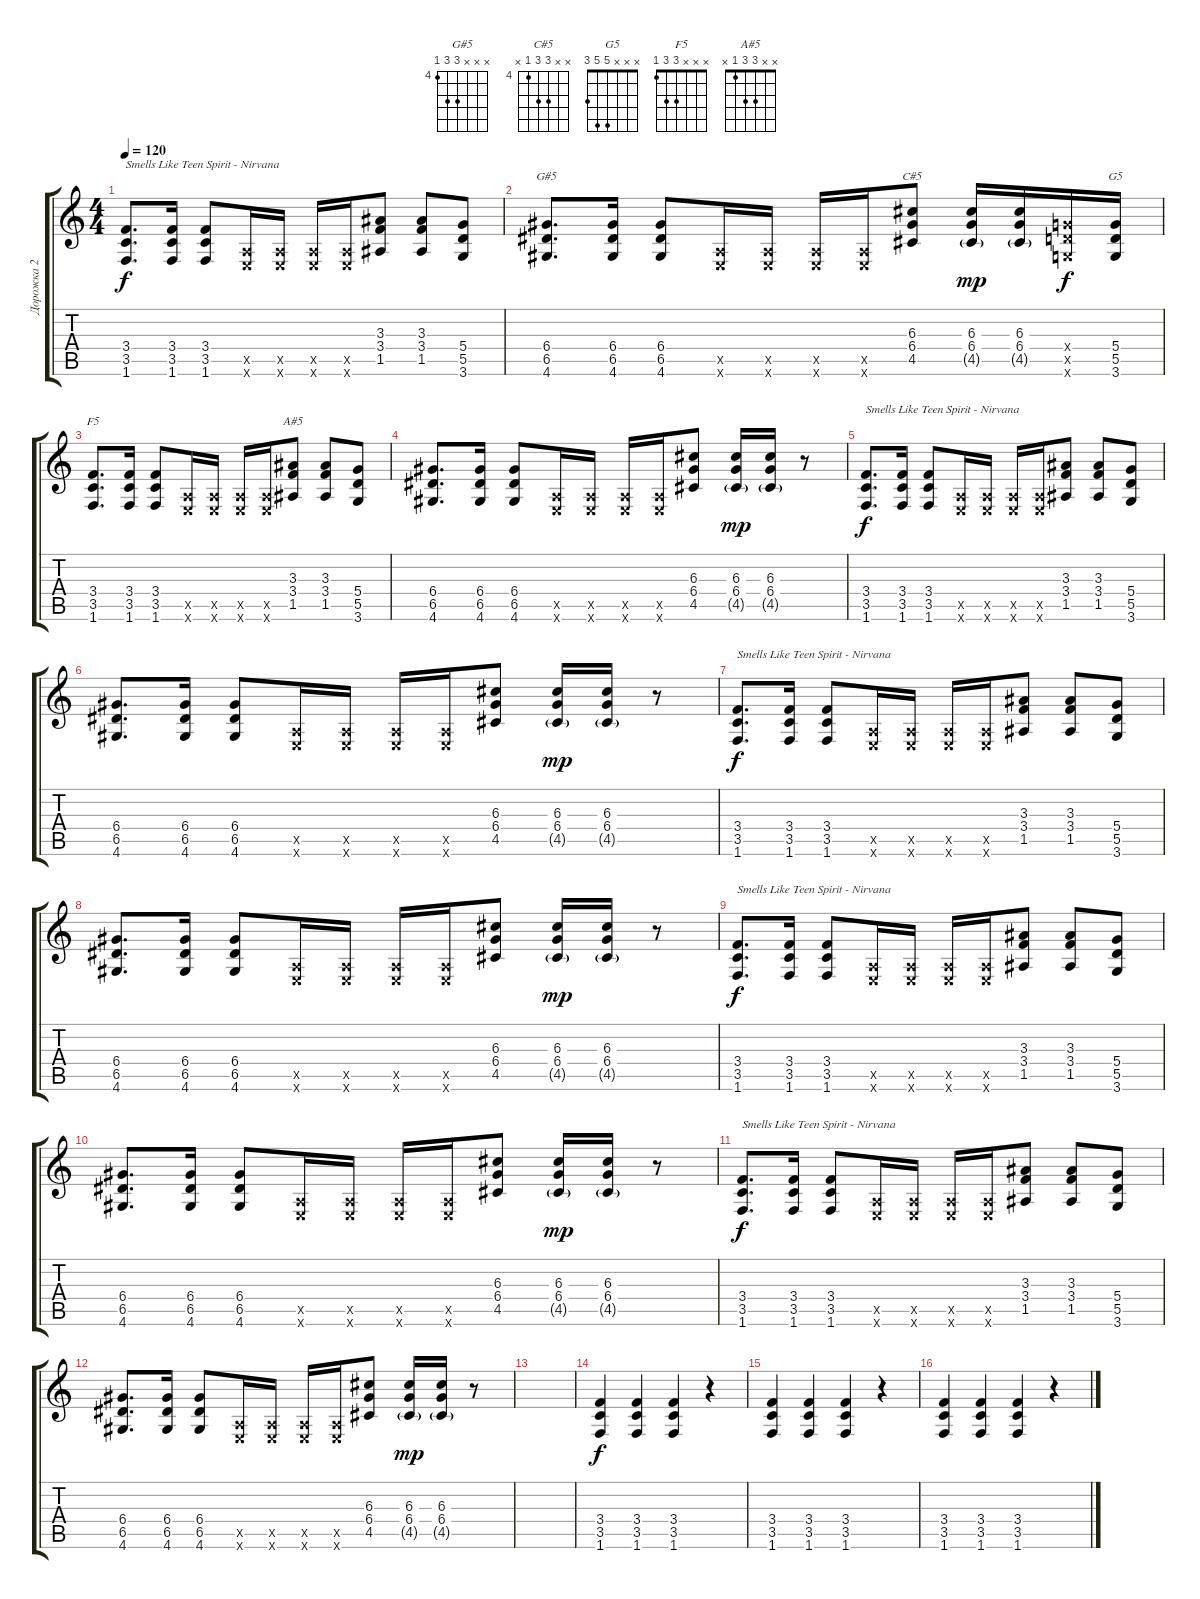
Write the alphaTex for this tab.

\track ("Дорожка 2" "Дорожка 2") {instrument distortionguitar}
\staff {score tabs}
\tuning (E4 B3 G3 D3 A2 E2) {hide}
\chord ("G#5" x x x 6 6 4) {firstfret 4}
\chord ("C#5" x x 6 6 4 x) {firstfret 4}
\chord ("G5" x x x 5 5 3)
\chord ("F5" x x x 3 3 1)
\chord ("A#5" x x 3 3 1 x)
\ts (4 4)
\tempo 120
\clef g2
\ks c
(3.4 3.5 1.6).8{d txt "Smells Like Teen Spirit - Nirvana" dy f} (3.4 3.5 1.6).16 (3.4 3.5 1.6).8 (0.5{x} 0.6{x}).16 (0.5{x} 0.6{x}).16 (0.5{x} 0.6{x}).16 (0.5{x} 0.6{x}).16 (3.3 3.4 1.5).8 (3.3 3.4 1.5).8 (5.4 5.5 3.6).8 |
(6.4 6.5 4.6).8{d ch "G#5"} (6.4 6.5 4.6).16 (6.4 6.5 4.6).8 (0.5{x} 0.6{x}).16 (0.5{x} 0.6{x}).16 (0.5{x} 0.6{x}).16 (0.5{x} 0.6{x}).16 (6.3 6.4 4.5).8{ch "C#5"} (6.3 6.4 4.5{g}).16{dy mp} (6.3 6.4 4.5{g}).16 (5.4{x} 5.5{x} 3.6{x}).16{dy f} (5.4 5.5 3.6).16{ch "G5"} |
(3.4 3.5 1.6).8{d ch "F5"} (3.4 3.5 1.6).16 (3.4 3.5 1.6).8 (0.5{x} 0.6{x}).16 (0.5{x} 0.6{x}).16 (0.5{x} 0.6{x}).16 (0.5{x} 0.6{x}).16 (3.3 3.4 1.5).8{ch "A#5"} (3.3 3.4 1.5).8 (5.4 5.5 3.6).8 |
(6.4 6.5 4.6).8{d} (6.4 6.5 4.6).16 (6.4 6.5 4.6).8 (0.5{x} 0.6{x}).16 (0.5{x} 0.6{x}).16 (0.5{x} 0.6{x}).16 (0.5{x} 0.6{x}).16 (6.3 6.4 4.5).8 (6.3 6.4 4.5{g}).16{dy mp} (6.3 6.4 4.5{g}).16 r.8 |
(3.4 3.5 1.6).8{d txt "Smells Like Teen Spirit - Nirvana" dy f} (3.4 3.5 1.6).16 (3.4 3.5 1.6).8 (0.5{x} 0.6{x}).16 (0.5{x} 0.6{x}).16 (0.5{x} 0.6{x}).16 (0.5{x} 0.6{x}).16 (3.3 3.4 1.5).8 (3.3 3.4 1.5).8 (5.4 5.5 3.6).8 |
(6.4 6.5 4.6).8{d} (6.4 6.5 4.6).16 (6.4 6.5 4.6).8 (0.5{x} 0.6{x}).16 (0.5{x} 0.6{x}).16 (0.5{x} 0.6{x}).16 (0.5{x} 0.6{x}).16 (6.3 6.4 4.5).8 (6.3 6.4 4.5{g}).16{dy mp} (6.3 6.4 4.5{g}).16 r.8 |
(3.4 3.5 1.6).8{d txt "Smells Like Teen Spirit - Nirvana" dy f} (3.4 3.5 1.6).16 (3.4 3.5 1.6).8 (0.5{x} 0.6{x}).16 (0.5{x} 0.6{x}).16 (0.5{x} 0.6{x}).16 (0.5{x} 0.6{x}).16 (3.3 3.4 1.5).8 (3.3 3.4 1.5).8 (5.4 5.5 3.6).8 |
(6.4 6.5 4.6).8{d} (6.4 6.5 4.6).16 (6.4 6.5 4.6).8 (0.5{x} 0.6{x}).16 (0.5{x} 0.6{x}).16 (0.5{x} 0.6{x}).16 (0.5{x} 0.6{x}).16 (6.3 6.4 4.5).8 (6.3 6.4 4.5{g}).16{dy mp} (6.3 6.4 4.5{g}).16 r.8 |
(3.4 3.5 1.6).8{d txt "Smells Like Teen Spirit - Nirvana" dy f} (3.4 3.5 1.6).16 (3.4 3.5 1.6).8 (0.5{x} 0.6{x}).16 (0.5{x} 0.6{x}).16 (0.5{x} 0.6{x}).16 (0.5{x} 0.6{x}).16 (3.3 3.4 1.5).8 (3.3 3.4 1.5).8 (5.4 5.5 3.6).8 |
(6.4 6.5 4.6).8{d} (6.4 6.5 4.6).16 (6.4 6.5 4.6).8 (0.5{x} 0.6{x}).16 (0.5{x} 0.6{x}).16 (0.5{x} 0.6{x}).16 (0.5{x} 0.6{x}).16 (6.3 6.4 4.5).8 (6.3 6.4 4.5{g}).16{dy mp} (6.3 6.4 4.5{g}).16 r.8 |
(3.4 3.5 1.6).8{d txt "Smells Like Teen Spirit - Nirvana" dy f} (3.4 3.5 1.6).16 (3.4 3.5 1.6).8 (0.5{x} 0.6{x}).16 (0.5{x} 0.6{x}).16 (0.5{x} 0.6{x}).16 (0.5{x} 0.6{x}).16 (3.3 3.4 1.5).8 (3.3 3.4 1.5).8 (5.4 5.5 3.6).8 |
(6.4 6.5 4.6).8{d} (6.4 6.5 4.6).16 (6.4 6.5 4.6).8 (0.5{x} 0.6{x}).16 (0.5{x} 0.6{x}).16 (0.5{x} 0.6{x}).16 (0.5{x} 0.6{x}).16 (6.3 6.4 4.5).8 (6.3 6.4 4.5{g}).16{dy mp} (6.3 6.4 4.5{g}).16 r.8 |
|
(3.4 3.5 1.6).4{dy f} (3.4 3.5 1.6).4 (3.4 3.5 1.6).4 r.4 |
(3.4 3.5 1.6).4 (3.4 3.5 1.6).4 (3.4 3.5 1.6).4 r.4 |
(3.4 3.5 1.6).4 (3.4 3.5 1.6).4 (3.4 3.5 1.6).4 r.4
